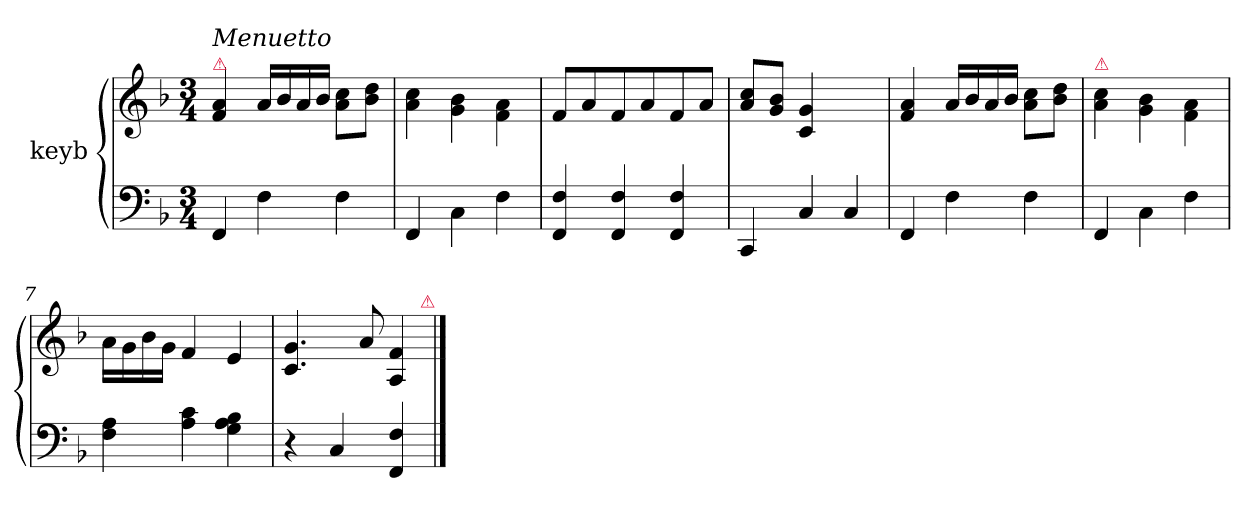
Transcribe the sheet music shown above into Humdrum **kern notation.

**kern	**kern
*part2	*part1
*staff2	*staff1
*I"keyb	*
*clefF4	*clefG2
*k[b-]	*k[b-]
*M3/4	*M3/4
=1	=1
!	!LO:TX:a:color=crimson:t=⚠
!	!LO:TX:a:i:t=Menuetto
4FF/	4f/ 4a/
4F\	16a/LL
.	16b-/
.	16a/
.	16b-/JJ
4F\	8a\ 8cc\L
.	8b-\ 8dd\J
=2	=2
4FF/	4a\ 4cc\
4C\	4g\ 4b-\
4F\	4f\ 4a\
=3	=3
4FF/ 4F/	8f/L
.	8a/
4FF/ 4F/	8f/
.	8a/
4FF/ 4F/	8f/
.	8a/J
=4	=4
4CC/	8a/ 8cc/L
.	8g/ 8b-/J
!	!LO:N:vis=4
4C/	2c/ 2g/
4C/	.
=5	=5
4FF/	4f/ 4a/
4F\	16a/LL
.	16b-/
.	16a/
.	16b-/JJ
4F\	8a\ 8cc\L
.	8b-\ 8dd\J
=6	=6
!	!LO:TX:a:color=crimson:t=⚠
4FF/	4a\ 4cc\
4C\	4g\ 4b-\
4F\	4f\ 4a\
=7	=7
4F\ 4A\	16a\LL
.	16g\
.	16b-\
.	16g\JJ
4A\ 4c\	4f/
4G\ 4A\ 4B-\	4e/
=8	=8
4r	4.c/ 4.g/
4C/	.
.	8a/
4FF/ 4F/	4A/ 4f/
!	!LO:TX:a:color=crimson:t=⚠
==	==
*-	*-
